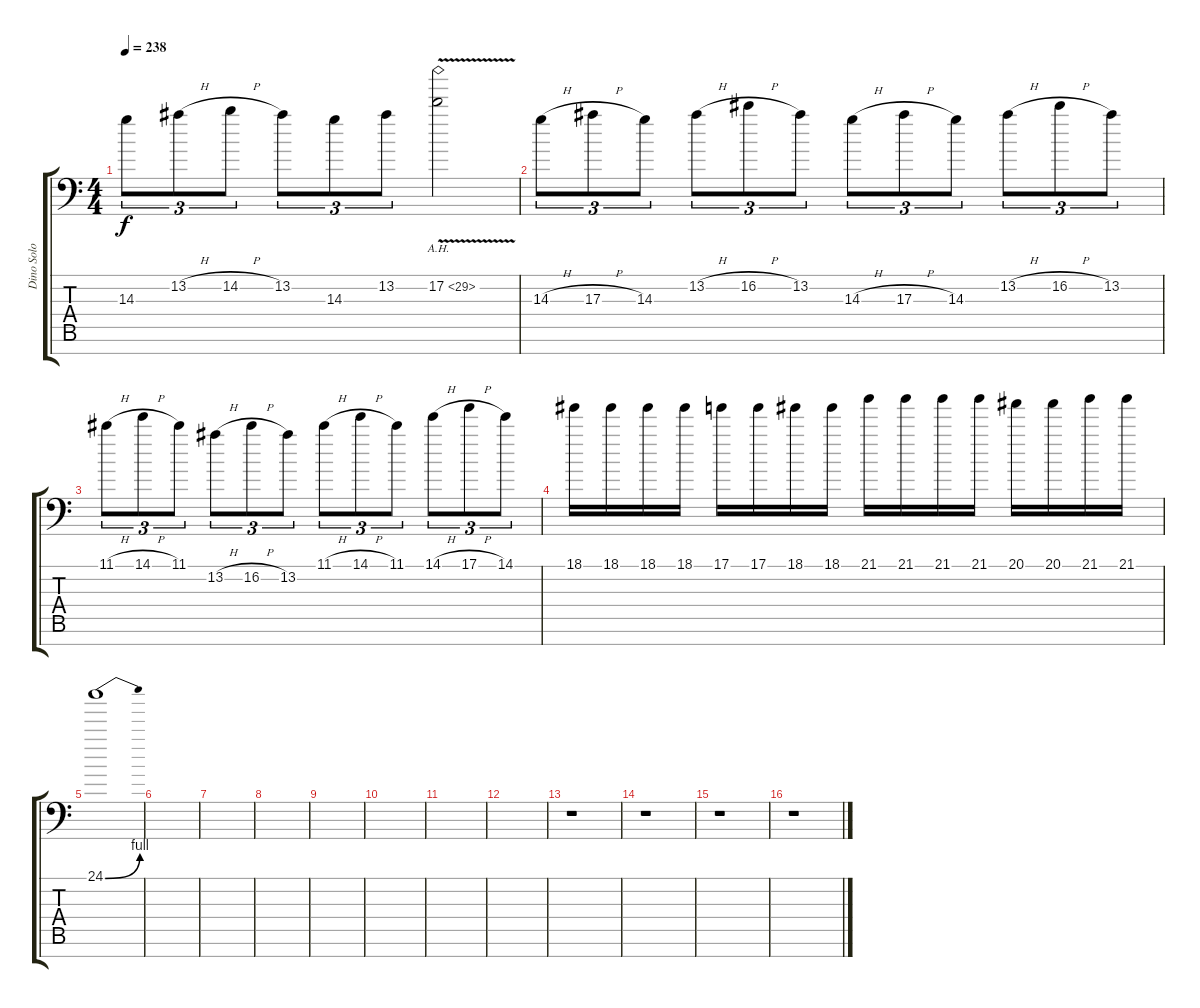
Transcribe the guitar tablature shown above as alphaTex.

\track ("Dino Solo" "Dino Solo") {instrument distortionguitar}
\staff {score tabs}
\tuning (D4 A3 F3 C3 G2 D2 A1) {hide}
\ts (4 4)
\tempo 238
\clef f4
\ks c
14.3.8{tu (3 2) dy f} 13.2{h}.8{tu (3 2)} 14.2{h}.8{tu (3 2)} 13.2.8{tu (3 2)} 14.3.8{tu (3 2)} 13.2.8{tu (3 2)} 17.2{ah 12 v}.2 |
14.3{h}.8{tu (3 2)} 17.3{h}.8{tu (3 2)} 14.3.8{tu (3 2)} 13.2{h}.8{tu (3 2)} 16.2{h}.8{tu (3 2)} 13.2.8{tu (3 2)} 14.3{h}.8{tu (3 2)} 17.3{h}.8{tu (3 2)} 14.3.8{tu (3 2)} 13.2{h}.8{tu (3 2)} 16.2{h}.8{tu (3 2)} 13.2.8{tu (3 2)} |
11.1{h}.8{tu (3 2)} 14.1{h}.8{tu (3 2)} 11.1.8{tu (3 2)} 13.2{h}.8{tu (3 2)} 16.2{h}.8{tu (3 2)} 13.2.8{tu (3 2)} 11.1{h}.8{tu (3 2)} 14.1{h}.8{tu (3 2)} 11.1.8{tu (3 2)} 14.1{h}.8{tu (3 2)} 17.1{h}.8{tu (3 2)} 14.1.8{tu (3 2)} |
18.1.16 18.1.16 18.1.16 18.1.16 17.1.16 17.1.16 18.1.16 18.1.16 21.1.16 21.1.16 21.1.16 21.1.16 20.1.16 20.1.16 21.1.16 21.1.16 |
24.1{be (bend 0 0 60 4)}.1 |
|
|
|
|
|
|
|
r.1 |
r.1 |
r.1 |
r.1
